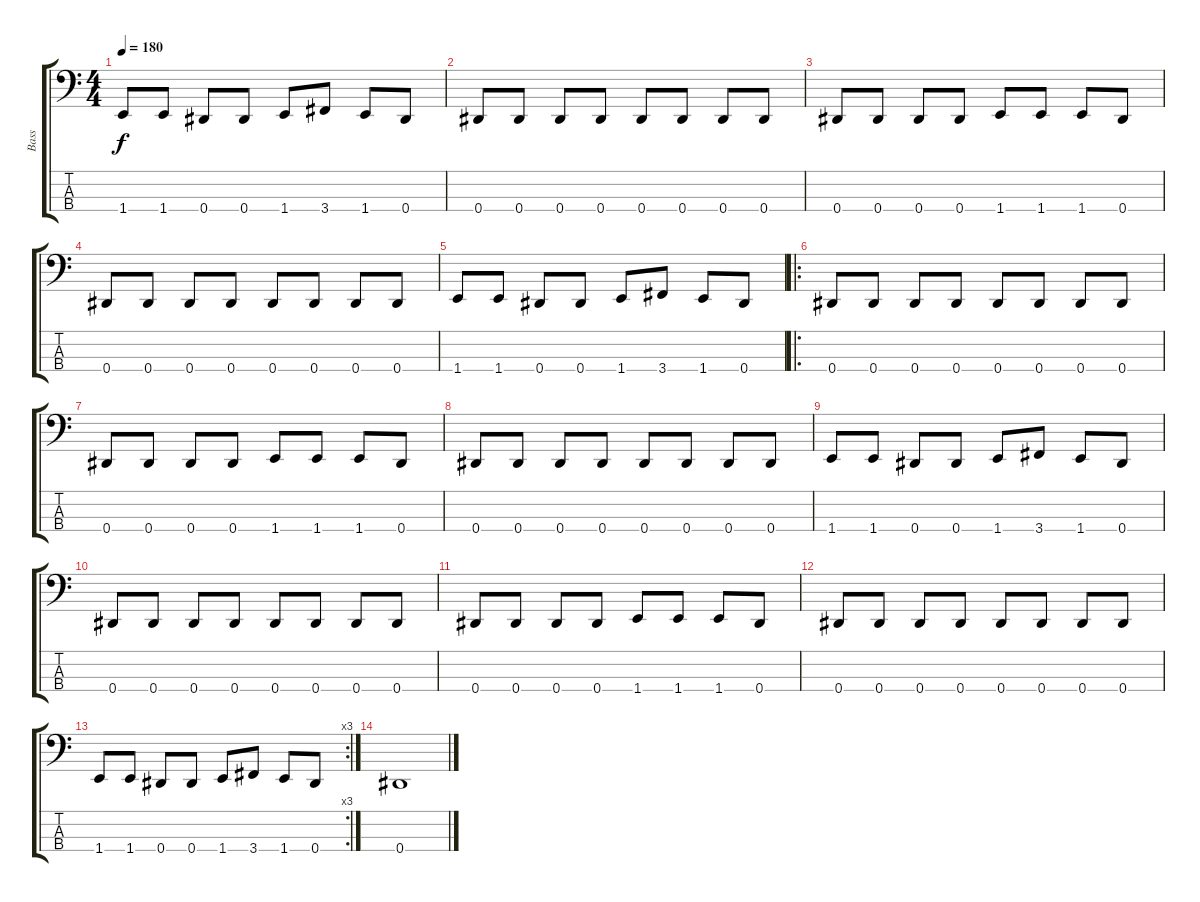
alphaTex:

\track ("Bass" "Bass") {instrument electricbasspick}
\staff {score tabs}
\tuning (Gb2 Db2 Ab1 Eb1) {hide}
\ts (4 4)
\tempo 180
\clef f4
\ks c
1.4.8{dy f} 1.4.8 0.4.8 0.4.8 1.4.8 3.4.8 1.4.8 0.4.8 |
0.4.8 0.4.8 0.4.8 0.4.8 0.4.8 0.4.8 0.4.8 0.4.8 |
0.4.8 0.4.8 0.4.8 0.4.8 1.4.8 1.4.8 1.4.8 0.4.8 |
0.4.8 0.4.8 0.4.8 0.4.8 0.4.8 0.4.8 0.4.8 0.4.8 |
1.4.8 1.4.8 0.4.8 0.4.8 1.4.8 3.4.8 1.4.8 0.4.8 |
\ro
0.4.8 0.4.8 0.4.8 0.4.8 0.4.8 0.4.8 0.4.8 0.4.8 |
0.4.8 0.4.8 0.4.8 0.4.8 1.4.8 1.4.8 1.4.8 0.4.8 |
0.4.8 0.4.8 0.4.8 0.4.8 0.4.8 0.4.8 0.4.8 0.4.8 |
1.4.8 1.4.8 0.4.8 0.4.8 1.4.8 3.4.8 1.4.8 0.4.8 |
0.4.8 0.4.8 0.4.8 0.4.8 0.4.8 0.4.8 0.4.8 0.4.8 |
0.4.8 0.4.8 0.4.8 0.4.8 1.4.8 1.4.8 1.4.8 0.4.8 |
0.4.8 0.4.8 0.4.8 0.4.8 0.4.8 0.4.8 0.4.8 0.4.8 |
\rc 3
1.4.8 1.4.8 0.4.8 0.4.8 1.4.8 3.4.8 1.4.8 0.4.8 |
0.4.1
